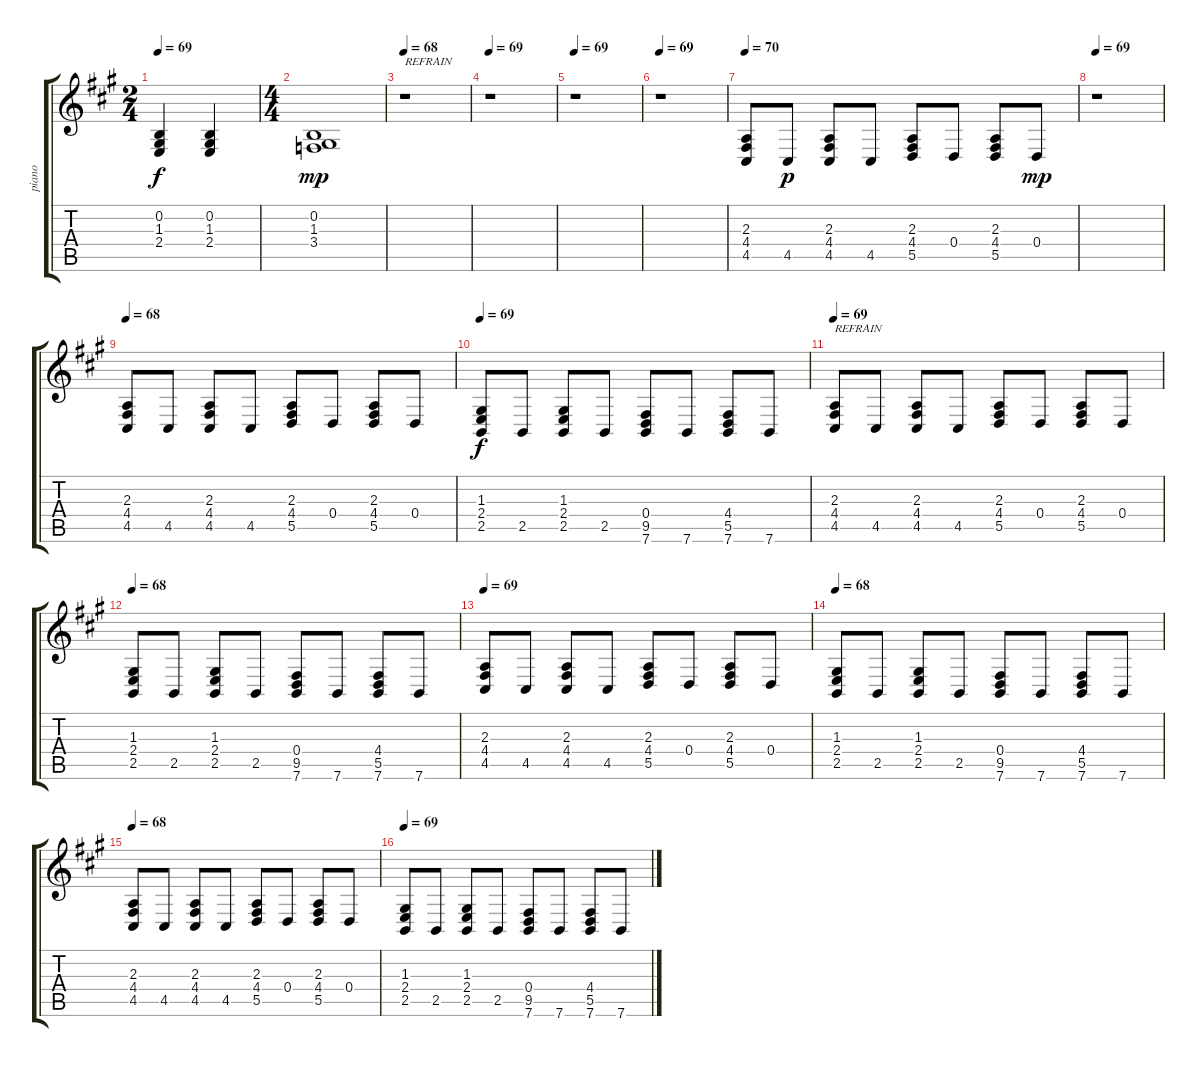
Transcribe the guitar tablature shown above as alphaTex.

\track ("piano" "piano") {instrument brightacousticpiano}
\staff {score tabs}
\tuning (E4 B3 G3 D3 A2 E2) {hide}
\ts (2 4)
\tempo 69
\clef g2
\ks f#minor
(0.2 1.3 2.4).4{dy f} (0.2 1.3 2.4).4 |
\ts (4 4)
(0.2 1.3 3.4).1{dy mp} |
\tempo 68
r.1{txt "REFRAIN"} |
\tempo 69
r.1 |
\tempo 69
r.1 |
\tempo 69
r.1 |
\tempo 70
(2.3 4.4 4.5).8 4.5.8{dy p} (2.3 4.4 4.5).8 4.5.8 (2.3 4.4 5.5).8 0.4.8 (2.3 4.4 5.5).8 0.4.8{dy mp} |
\tempo 69
r.1 |
\tempo 68
(2.3 4.4 4.5).8 4.5.8 (2.3 4.4 4.5).8 4.5.8 (2.3 4.4 5.5).8 0.4.8 (2.3 4.4 5.5).8 0.4.8 |
\tempo 69
(1.3 2.4 2.5).8{dy f} 2.5.8 (1.3 2.4 2.5).8 2.5.8 (0.4 9.5 7.6).8 7.6.8 (4.4 5.5 7.6).8 7.6.8 |
\tempo 69
(2.3 4.4 4.5).8{txt "REFRAIN"} 4.5.8 (2.3 4.4 4.5).8 4.5.8 (2.3 4.4 5.5).8 0.4.8 (2.3 4.4 5.5).8 0.4.8 |
\tempo 68
(1.3 2.4 2.5).8 2.5.8 (1.3 2.4 2.5).8 2.5.8 (0.4 9.5 7.6).8 7.6.8 (4.4 5.5 7.6).8 7.6.8 |
\tempo 69
(2.3 4.4 4.5).8 4.5.8 (2.3 4.4 4.5).8 4.5.8 (2.3 4.4 5.5).8 0.4.8 (2.3 4.4 5.5).8 0.4.8 |
\tempo 68
(1.3 2.4 2.5).8 2.5.8 (1.3 2.4 2.5).8 2.5.8 (0.4 9.5 7.6).8 7.6.8 (4.4 5.5 7.6).8 7.6.8 |
\tempo 68
(2.3 4.4 4.5).8 4.5.8 (2.3 4.4 4.5).8 4.5.8 (2.3 4.4 5.5).8 0.4.8 (2.3 4.4 5.5).8 0.4.8 |
\tempo 69
(1.3 2.4 2.5).8 2.5.8 (1.3 2.4 2.5).8 2.5.8 (0.4 9.5 7.6).8 7.6.8 (4.4 5.5 7.6).8 7.6.8
